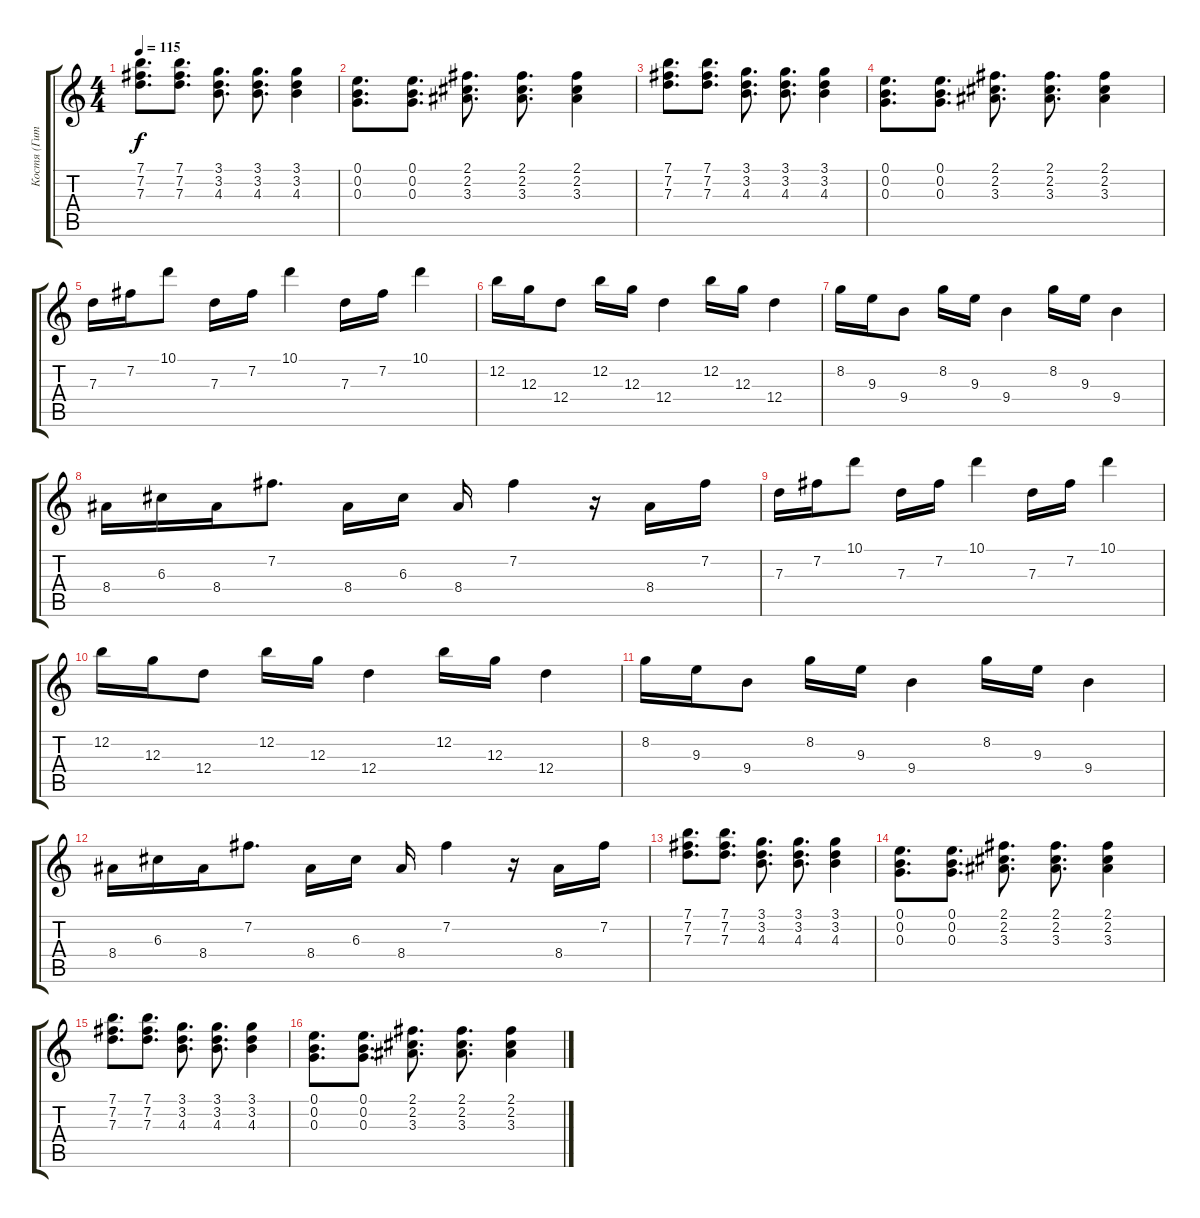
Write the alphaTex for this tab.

\track ("Костя (Гитара)" "Костя (Гит") {instrument acousticguitarsteel bank 1}
\staff {score tabs}
\tuning (E4 B3 G3 D3 A2 E2) {hide}
\ts (4 4)
\tempo 115
\clef g2
\ks c
(7.1 7.2 7.3).8{d dy f} (7.1 7.2 7.3).8{d} (3.1 3.2 4.3).8{d} (3.1 3.2 4.3).8{d} (3.1 3.2 4.3).4 |
(0.1 0.2 0.3).8{d} (0.1 0.2 0.3).8{d} (2.1 2.2 3.3).8{d} (2.1 2.2 3.3).8{d} (2.1 2.2 3.3).4 |
(7.1 7.2 7.3).8{d} (7.1 7.2 7.3).8{d} (3.1 3.2 4.3).8{d} (3.1 3.2 4.3).8{d} (3.1 3.2 4.3).4 |
(0.1 0.2 0.3).8{d} (0.1 0.2 0.3).8{d} (2.1 2.2 3.3).8{d} (2.1 2.2 3.3).8{d} (2.1 2.2 3.3).4 |
7.3.16 7.2.16 10.1.8 7.3.16 7.2.16 10.1.4 7.3.16 7.2.16 10.1.4 |
12.2.16 12.3.16 12.4.8 12.2.16 12.3.16 12.4.4 12.2.16 12.3.16 12.4.4 |
8.2.16 9.3.16 9.4.8 8.2.16 9.3.16 9.4.4 8.2.16 9.3.16 9.4.4 |
8.4.16 6.3.16 8.4.16 7.2.8{d} 8.4.16 6.3.16 8.4.16 7.2.4 r.16 8.4.16 7.2.16 |
7.3.16 7.2.16 10.1.8 7.3.16 7.2.16 10.1.4 7.3.16 7.2.16 10.1.4 |
12.2.16 12.3.16 12.4.8 12.2.16 12.3.16 12.4.4 12.2.16 12.3.16 12.4.4 |
8.2.16 9.3.16 9.4.8 8.2.16 9.3.16 9.4.4 8.2.16 9.3.16 9.4.4 |
8.4.16 6.3.16 8.4.16 7.2.8{d} 8.4.16 6.3.16 8.4.16 7.2.4 r.16 8.4.16 7.2.16 |
(7.1 7.2 7.3).8{d} (7.1 7.2 7.3).8{d} (3.1 3.2 4.3).8{d} (3.1 3.2 4.3).8{d} (3.1 3.2 4.3).4 |
(0.1 0.2 0.3).8{d} (0.1 0.2 0.3).8{d} (2.1 2.2 3.3).8{d} (2.1 2.2 3.3).8{d} (2.1 2.2 3.3).4 |
(7.1 7.2 7.3).8{d} (7.1 7.2 7.3).8{d} (3.1 3.2 4.3).8{d} (3.1 3.2 4.3).8{d} (3.1 3.2 4.3).4 |
(0.1 0.2 0.3).8{d} (0.1 0.2 0.3).8{d} (2.1 2.2 3.3).8{d} (2.1 2.2 3.3).8{d} (2.1 2.2 3.3).4
